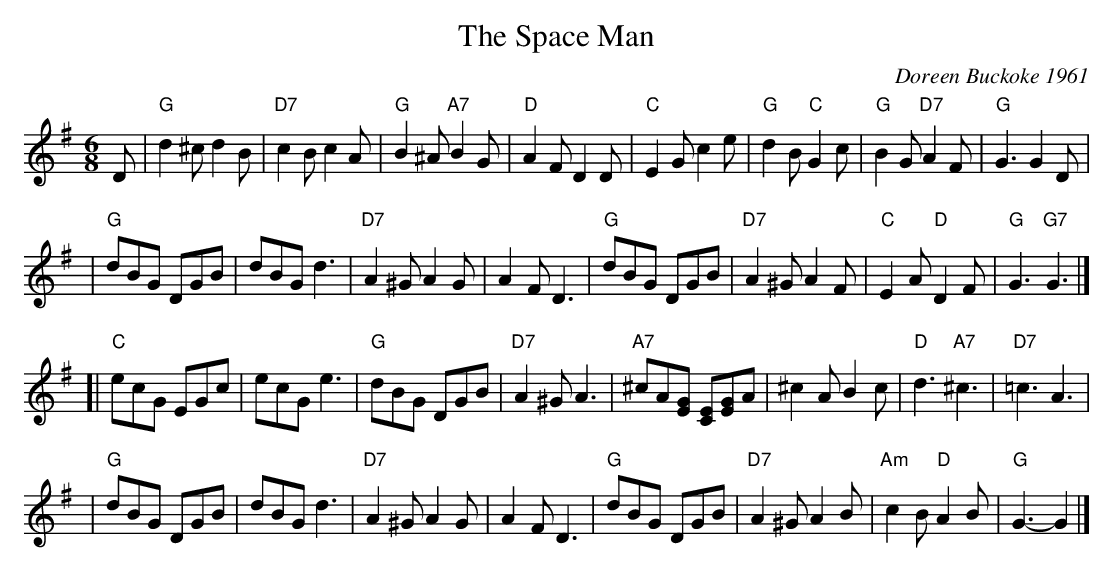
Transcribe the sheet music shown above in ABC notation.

X:1
T: The Space Man
C: Doreen Buckoke 1961
M:6/8
K:G
D \
| "G"d2^c d2B | "D7"c2B c2A | "G"B2^A "A7"B2G | "D"A2F D2D \
| "C"E2G  c2e | "G"d2B "C"G2c | "G"B2G "D7"A2F | "G"G3 G2D |
| "G"dBG DGB | dBG d3 | "D7" A2^G A2G | A2F D3 \
| "G"dBG DGB | "D7"A2^G A2F | "C"E2A "D"D2F | "G"G3 "G7"G3 |]
[| "C"ecG EGc | ecG e3 | "G"dBG DGB | "D7"A2^G A3 \
| "A7"^cA[GE] [EC][GE]A | ^c2A B2c | "D"d3 "A7"^c3 | "D7"=c3 A3 |
| "G"dBG DGB | dBG d3 | "D7"A2^G A2G | A2F D3 \
| "G"dBG DGB | "D7"A2^G A2B | "Am"c2B "D"A2B | "G"G3 -G2 |]
